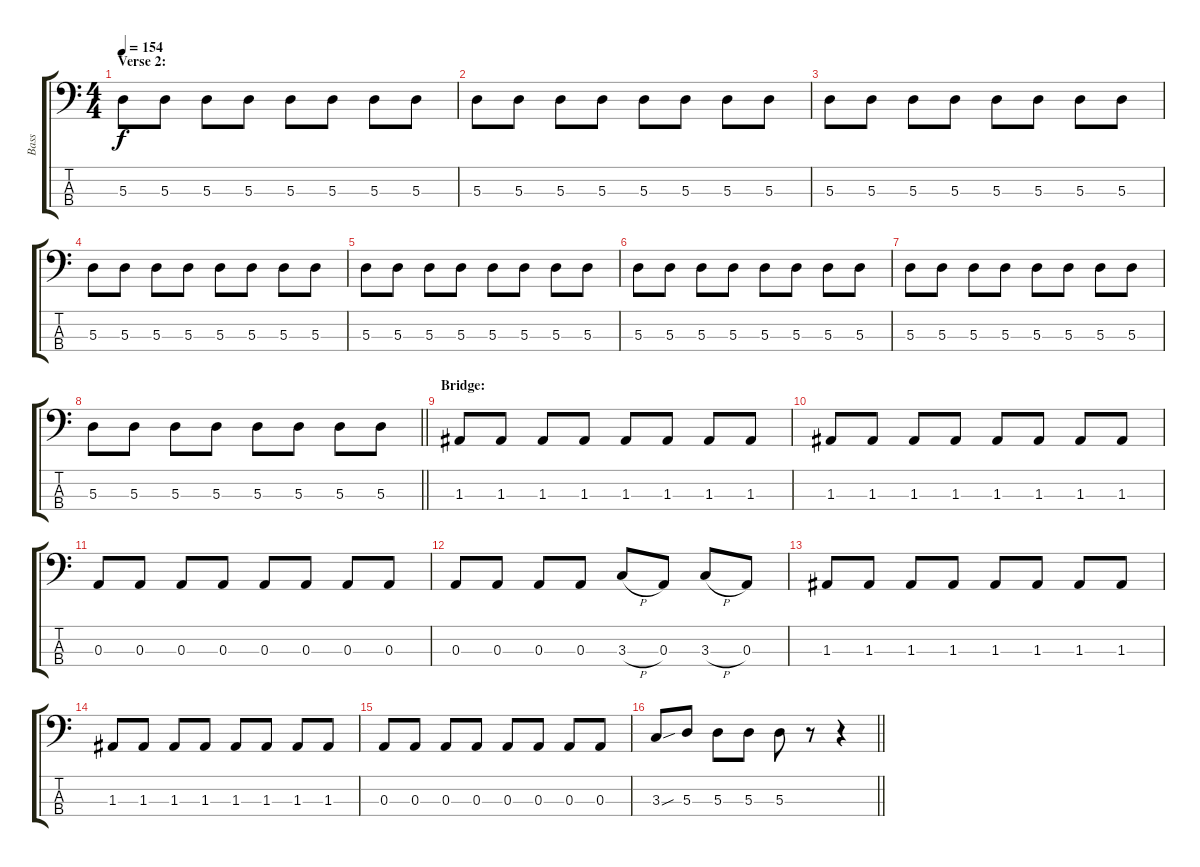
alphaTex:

\track ("Bass" "Bass") {instrument electricbasspick}
\staff {score tabs}
\tuning (G2 D2 A1 E1) {hide}
\ts (4 4)
\section ("" "Verse 2:")
\tempo 154
\clef f4
\ks c
5.3.8{dy f} 5.3.8 5.3.8 5.3.8 5.3.8 5.3.8 5.3.8 5.3.8 |
5.3.8 5.3.8 5.3.8 5.3.8 5.3.8 5.3.8 5.3.8 5.3.8 |
5.3.8 5.3.8 5.3.8 5.3.8 5.3.8 5.3.8 5.3.8 5.3.8 |
5.3.8 5.3.8 5.3.8 5.3.8 5.3.8 5.3.8 5.3.8 5.3.8 |
5.3.8 5.3.8 5.3.8 5.3.8 5.3.8 5.3.8 5.3.8 5.3.8 |
5.3.8 5.3.8 5.3.8 5.3.8 5.3.8 5.3.8 5.3.8 5.3.8 |
5.3.8 5.3.8 5.3.8 5.3.8 5.3.8 5.3.8 5.3.8 5.3.8 |
\barLineRight lightlight
5.3.8 5.3.8 5.3.8 5.3.8 5.3.8 5.3.8 5.3.8 5.3.8 |
\section ("" "Bridge:")
1.3.8 1.3.8 1.3.8 1.3.8 1.3.8 1.3.8 1.3.8 1.3.8 |
1.3.8 1.3.8 1.3.8 1.3.8 1.3.8 1.3.8 1.3.8 1.3.8 |
0.3.8 0.3.8 0.3.8 0.3.8 0.3.8 0.3.8 0.3.8 0.3.8 |
0.3.8 0.3.8 0.3.8 0.3.8 3.3{h}.8 0.3.8 3.3{h}.8 0.3.8 |
1.3.8 1.3.8 1.3.8 1.3.8 1.3.8 1.3.8 1.3.8 1.3.8 |
1.3.8 1.3.8 1.3.8 1.3.8 1.3.8 1.3.8 1.3.8 1.3.8 |
0.3.8 0.3.8 0.3.8 0.3.8 0.3.8 0.3.8 0.3.8 0.3.8 |
\barLineRight lightlight
3.3{sou}.8 5.3.8 5.3.8 5.3.8 5.3.8 r.8 r.4
